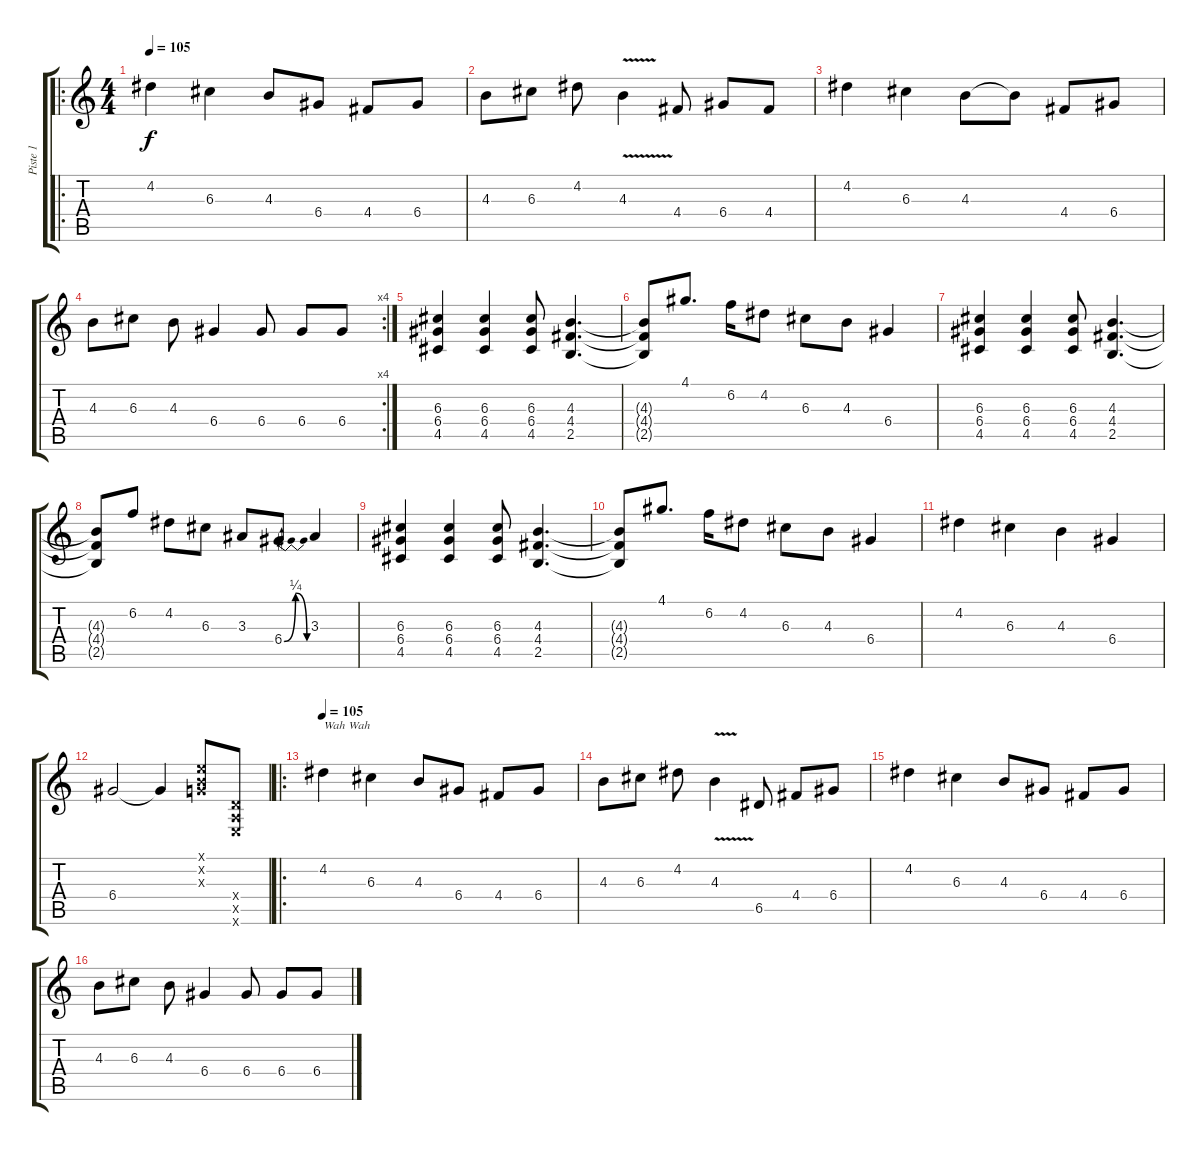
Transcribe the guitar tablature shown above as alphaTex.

\track ("Piste 1" "Piste 1") {instrument overdrivenguitar}
\staff {score tabs}
\tuning (E4 B3 G3 D3 A2 E2) {hide}
\ro
\ts (4 4)
\tempo 105
\clef g2
\ks c
4.2.4{dy f} 6.3.4 4.3.8 6.4.8 4.4.8 6.4.8 |
4.3.8 6.3.8 4.2.8 4.3{v}.4 4.4.8 6.4.8 4.4.8 |
4.2.4 6.3.4 4.3.8 4.3{t}.8 4.4.8 6.4.8 |
\rc 4
4.3.8 6.3.8 4.3.8 6.4.4 6.4.8 6.4.8 6.4.8 |
(6.3 6.4 4.5).4 (6.3 6.4 4.5).4 (6.3 6.4 4.5).8 (4.3 4.4 2.5).4{d} |
(4.3{t} 4.4{t} 2.5{t}).8 4.1.8{d} 6.2.16 4.2.8 6.3.8 4.3.8 6.4.4 |
(6.3 6.4 4.5).4 (6.3 6.4 4.5).4 (6.3 6.4 4.5).8 (4.3 4.4 2.5).4{d} |
(4.3{t} 4.4{t} 2.5{t}).8 6.2.8 4.2.8 6.3.8 3.3.8 6.4{be (bendrelease 0 0 24 1 35 1 60 0)}.8 3.3.4 |
(6.3 6.4 4.5).4 (6.3 6.4 4.5).4 (6.3 6.4 4.5).8 (4.3 4.4 2.5).4{d} |
(4.3{t} 4.4{t} 2.5{t}).8 4.1.8{d} 6.2.16 4.2.8 6.3.8 4.3.8 6.4.4 |
4.2.4 6.3.4 4.3.4 6.4.4 |
6.4.2 6.4{t}.4 (0.1{x} 0.2{x} 0.3{x}).8 (0.4{x} 0.5{x} 0.6{x}).8 |
\ro
\tempo 105
4.2.4{txt "Wah Wah "} 6.3.4 4.3.8 6.4.8 4.4.8 6.4.8 |
4.3.8 6.3.8 4.2.8 4.3{v}.4 6.5.8 4.4.8 6.4.8 |
4.2.4 6.3.4 4.3.8 6.4.8 4.4.8 6.4.8 |
4.3.8 6.3.8 4.3.8 6.4.4 6.4.8 6.4.8 6.4.8
